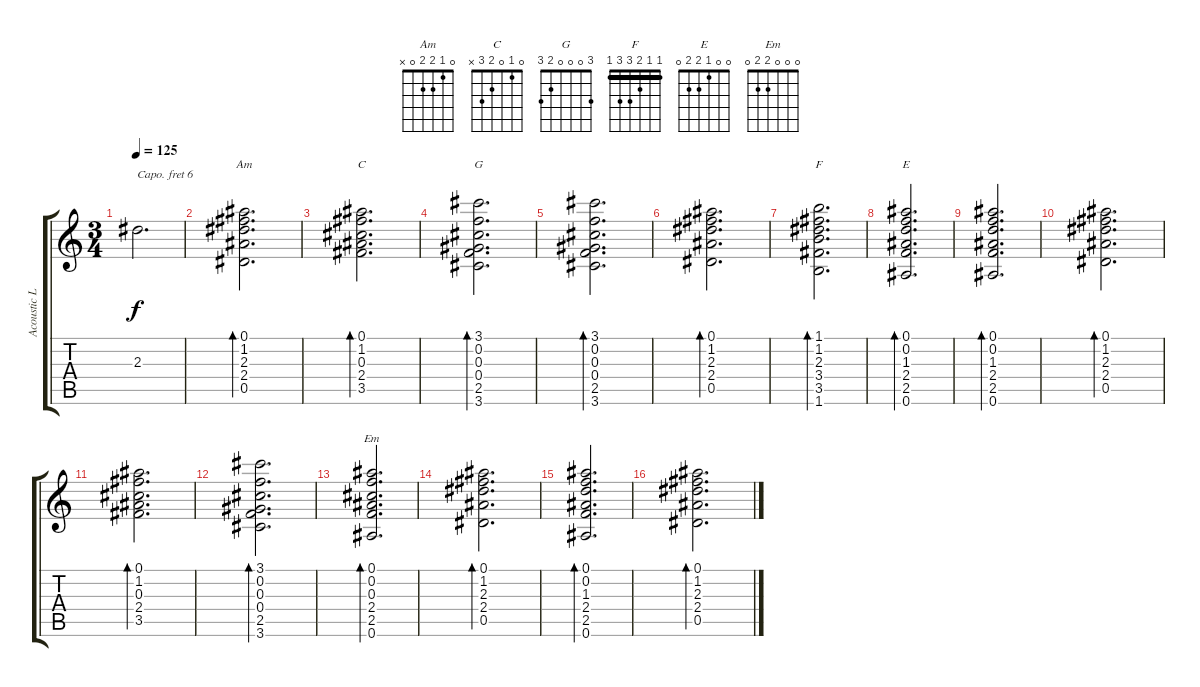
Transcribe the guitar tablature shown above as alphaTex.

\track ("Acoustic Lead (Capo)" "Acoustic L") {instrument acousticguitarnylon}
\staff {score tabs}
\capo 6
\tuning (E4 B3 G3 D3 A2 E2) {hide}
\chord ("Am" 0 1 2 2 0 x)
\chord ("C" 0 1 0 2 3 x)
\chord ("G" 3 0 0 0 2 3)
\chord ("F" 1 1 2 3 3 1) {barre 1}
\chord ("E" 0 0 1 2 2 0)
\chord ("Em" 0 0 0 2 2 0)
\ts (3 4)
\section ("" "")
\tempo 125
\clef g2
\ks c
2.3.2{d dy f} |
(0.1 1.2 2.3 2.4 0.5).2{d bd 60 ch "Am"} |
(0.1 1.2 0.3 2.4 3.5).2{d bd 60 ch "C"} |
(3.1 0.2 0.3 0.4 2.5 3.6).2{d bd 60 ch "G"} |
(3.1 0.2 0.3 0.4 2.5 3.6).2{d bd 60} |
(0.1 1.2 2.3 2.4 0.5).2{d bd 60} |
(1.1 1.2 2.3 3.4 3.5 1.6).2{d bd 60 ch "F"} |
(0.1 0.2 1.3 2.4 2.5 0.6).2{d bd 60 ch "E"} |
(0.1 0.2 1.3 2.4 2.5 0.6).2{d bd 60} |
(0.1 1.2 2.3 2.4 0.5).2{d bd 60} |
(0.1 1.2 0.3 2.4 3.5).2{d bd 60} |
(3.1 0.2 0.3 0.4 2.5 3.6).2{d bd 60} |
(0.1 0.2 0.3 2.4 2.5 0.6).2{d bd 60 ch "Em"} |
(0.1 1.2 2.3 2.4 0.5).2{d bd 60} |
(0.1 0.2 1.3 2.4 2.5 0.6).2{d bd 60} |
(0.1 1.2 2.3 2.4 0.5).2{d bd 60}
